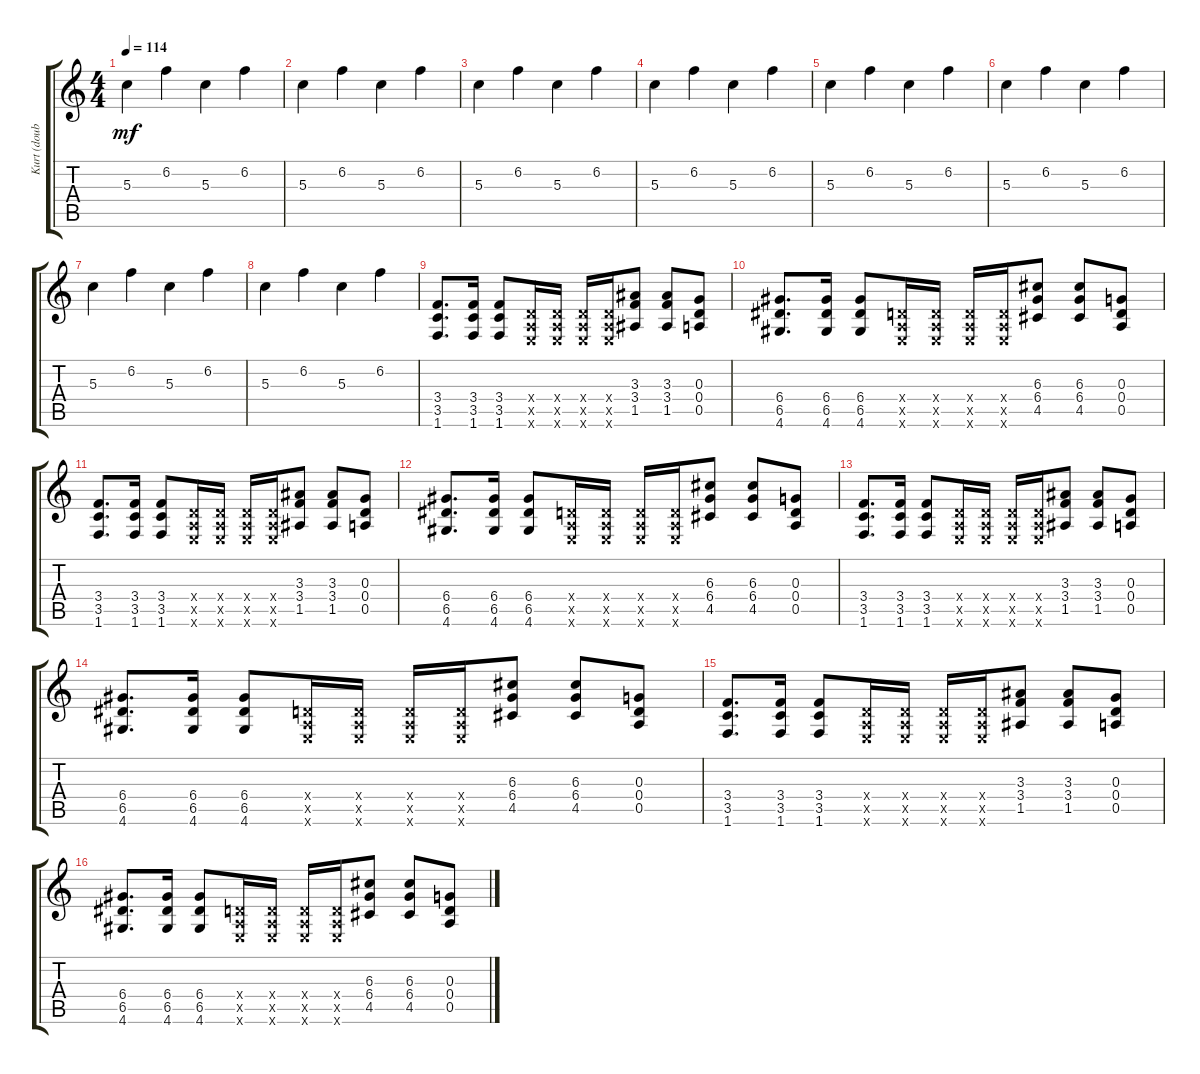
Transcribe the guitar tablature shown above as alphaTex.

\track ("Kurt (double)" "Kurt (doub") {instrument distortionguitar}
\staff {score tabs}
\tuning (E4 B3 G3 D3 A2 E2) {hide}
\ts (4 4)
\tempo 114
\clef g2
\ks c
5.3.4{dy mf} 6.2.4 5.3.4 6.2.4 |
5.3.4 6.2.4 5.3.4 6.2.4 |
5.3.4 6.2.4 5.3.4 6.2.4 |
5.3.4 6.2.4 5.3.4 6.2.4 |
5.3.4 6.2.4 5.3.4 6.2.4 |
5.3.4 6.2.4 5.3.4 6.2.4 |
5.3.4 6.2.4 5.3.4 6.2.4 |
5.3.4 6.2.4 5.3.4 6.2.4 |
(3.4 3.5 1.6).8{d} (3.4 3.5 1.6).16 (3.4 3.5 1.6).8 (0.4{x} 0.5{x} 0.6{x}).16 (0.4{x} 0.5{x} 0.6{x}).16 (0.4{x} 0.5{x} 0.6{x}).16 (0.4{x} 0.5{x} 0.6{x}).16 (3.3 3.4 1.5).8 (3.3 3.4 1.5).8 (0.3 0.4 0.5).8 |
(6.4 6.5 4.6).8{d} (6.4 6.5 4.6).16 (6.4 6.5 4.6).8 (0.4{x} 0.5{x} 0.6{x}).16 (0.4{x} 0.5{x} 0.6{x}).16 (0.4{x} 0.5{x} 0.6{x}).16 (0.4{x} 0.5{x} 0.6{x}).16 (6.3 6.4 4.5).8 (6.3 6.4 4.5).8 (0.3 0.4 0.5).8 |
(3.4 3.5 1.6).8{d} (3.4 3.5 1.6).16 (3.4 3.5 1.6).8 (0.4{x} 0.5{x} 0.6{x}).16 (0.4{x} 0.5{x} 0.6{x}).16 (0.4{x} 0.5{x} 0.6{x}).16 (0.4{x} 0.5{x} 0.6{x}).16 (3.3 3.4 1.5).8 (3.3 3.4 1.5).8 (0.3 0.4 0.5).8 |
(6.4 6.5 4.6).8{d} (6.4 6.5 4.6).16 (6.4 6.5 4.6).8 (0.4{x} 0.5{x} 0.6{x}).16 (0.4{x} 0.5{x} 0.6{x}).16 (0.4{x} 0.5{x} 0.6{x}).16 (0.4{x} 0.5{x} 0.6{x}).16 (6.3 6.4 4.5).8 (6.3 6.4 4.5).8 (0.3 0.4 0.5).8 |
(3.4 3.5 1.6).8{d} (3.4 3.5 1.6).16 (3.4 3.5 1.6).8 (0.4{x} 0.5{x} 0.6{x}).16 (0.4{x} 0.5{x} 0.6{x}).16 (0.4{x} 0.5{x} 0.6{x}).16 (0.4{x} 0.5{x} 0.6{x}).16 (3.3 3.4 1.5).8 (3.3 3.4 1.5).8 (0.3 0.4 0.5).8 |
(6.4 6.5 4.6).8{d} (6.4 6.5 4.6).16 (6.4 6.5 4.6).8 (0.4{x} 0.5{x} 0.6{x}).16 (0.4{x} 0.5{x} 0.6{x}).16 (0.4{x} 0.5{x} 0.6{x}).16 (0.4{x} 0.5{x} 0.6{x}).16 (6.3 6.4 4.5).8 (6.3 6.4 4.5).8 (0.3 0.4 0.5).8 |
(3.4 3.5 1.6).8{d} (3.4 3.5 1.6).16 (3.4 3.5 1.6).8 (0.4{x} 0.5{x} 0.6{x}).16 (0.4{x} 0.5{x} 0.6{x}).16 (0.4{x} 0.5{x} 0.6{x}).16 (0.4{x} 0.5{x} 0.6{x}).16 (3.3 3.4 1.5).8 (3.3 3.4 1.5).8 (0.3 0.4 0.5).8 |
(6.4 6.5 4.6).8{d} (6.4 6.5 4.6).16 (6.4 6.5 4.6).8 (0.4{x} 0.5{x} 0.6{x}).16 (0.4{x} 0.5{x} 0.6{x}).16 (0.4{x} 0.5{x} 0.6{x}).16 (0.4{x} 0.5{x} 0.6{x}).16 (6.3 6.4 4.5).8 (6.3 6.4 4.5).8 (0.3 0.4 0.5).8
